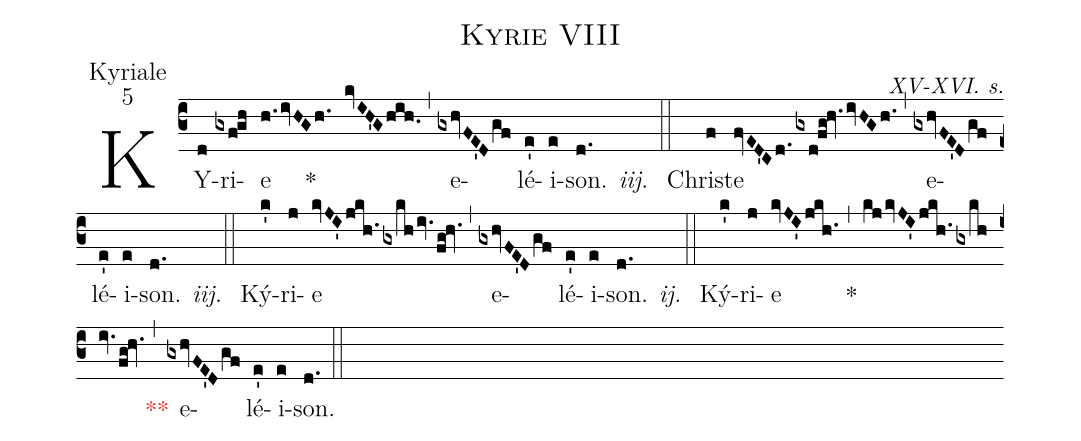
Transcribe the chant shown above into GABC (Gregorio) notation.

name:Kyrie VIII;
office-part:Kyriale;
mode:5;
commentary:XV-XVI. s.;
%%
(c3) KY(d)ri(gxf!gh)e(h.ivHGh.) *() (kvIH'Ghih.) (,) e(gxhvFE'Dgf)lé(e')i(e)son.(d.) <i>iij.</i>() (::)
Chris(f)te(fvED'Cd.gxd!fg!hv./ivHGh.) (,) e(gxhvFE'Dgf)lé(e')i(e)son.(d.) <i>iij.</i>() (::)
Ký(k')ri(j)e(kvJI'jkh.1gxkhiv.fg!hv.) (,) e(gxhvFE'Dgf)lé(e')i(e)son.(d.) <i>ij.</i>() (::)
Ký(k')ri(j)e(kvJI'jkh.1) ~~~~~*(,) (kj/kvJI'jkh.1gxkhiv.fg!hv.) ~~~~~<c>**</c>(,) e(gxhvFE'Dgf)lé(e')i(e)son.(d.) (::)
